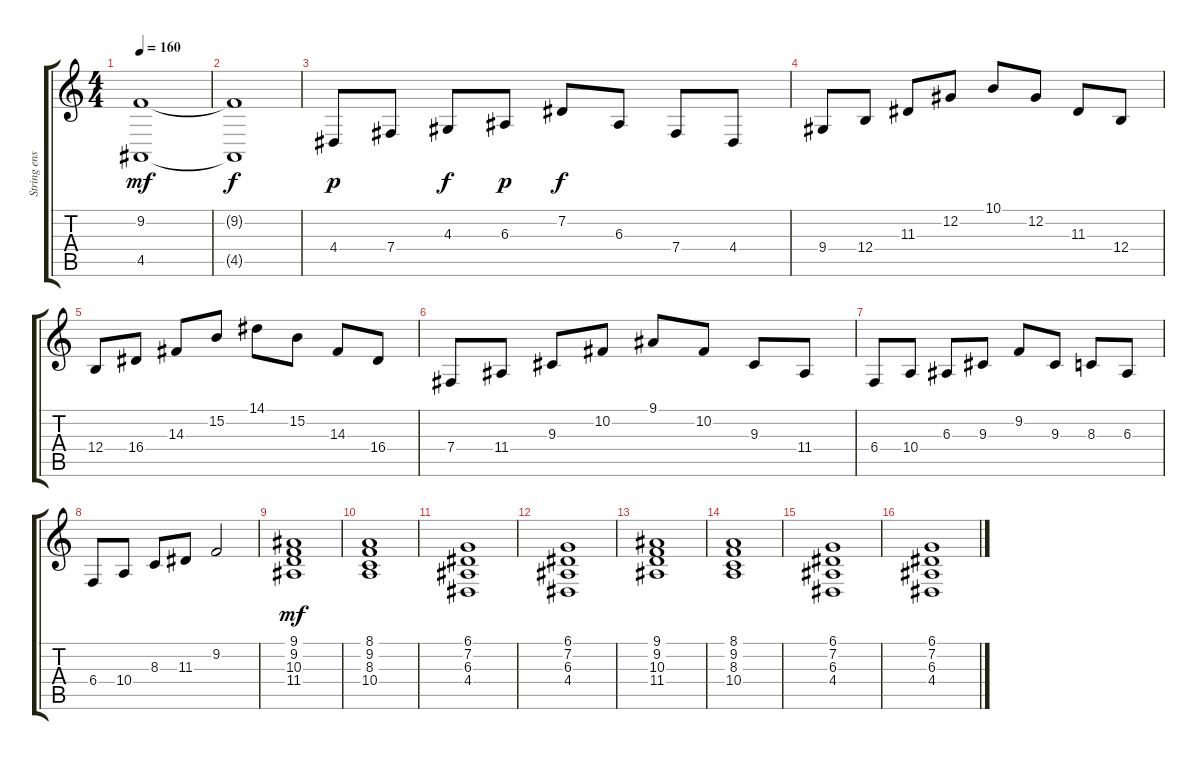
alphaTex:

\track ("String ensemble" "String ens") {instrument stringensemble1}
\staff {score tabs}
\tuning (Db4 Ab3 E3 B2 Gb2 Db2) {hide}
\ts (4 4)
\tempo 160
\clef g2
\ks c
(9.2 4.5).1{dy mf} |
(9.2{t} 4.5{t}).1{dy f} |
4.4.8{dy p volume 13} 7.4.8 4.3.8{dy f} 6.3.8{dy p} 7.2.8{dy f} 6.3.8 7.4.8 4.4.8 |
9.4.8 12.4.8 11.3.8 12.2.8 10.1.8 12.2.8 11.3.8 12.4.8 |
12.4.8 16.4.8 14.3.8 15.2.8 14.1.8 15.2.8 14.3.8 16.4.8 |
7.4.8 11.4.8 9.3.8 10.2.8 9.1.8 10.2.8 9.3.8 11.4.8 |
6.4.8 10.4.8 6.3.8 9.3.8 9.2.8 9.3.8 8.3.8 6.3.8 |
6.4.8 10.4.8 8.3.8 11.3.8 9.2.2 |
(9.1 9.2 10.3 11.4).1{dy mf volume 11} |
(8.1 9.2 8.3 10.4).1 |
(6.1 7.2 6.3 4.4).1 |
(6.1 7.2 6.3 4.4).1 |
(9.1 9.2 10.3 11.4).1 |
(8.1 9.2 8.3 10.4).1 |
(6.1 7.2 6.3 4.4).1 |
(6.1 7.2 6.3 4.4).1
